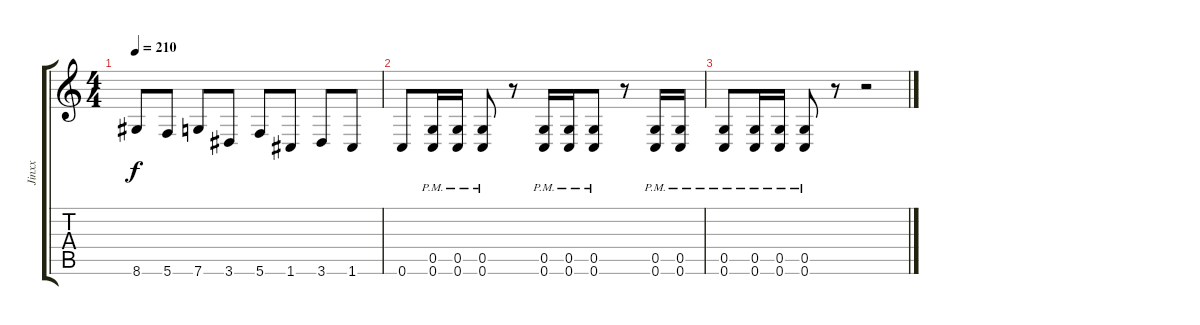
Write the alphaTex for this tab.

\track ("Jinxx" "Jinxx") {instrument distortionguitar}
\staff {score tabs}
\tuning (D4 A3 F3 C3 G2 C2) {hide}
\ts (4 4)
\tempo 210
\clef g2
\ks c
8.6.8{dy f} 5.6.8 7.6.8 3.6.8 5.6.8 1.6.8 3.6.8 1.6.8 |
0.6.8 (0.5{pm} 0.6{pm}).16 (0.5{pm} 0.6{pm}).16 (0.5{pm} 0.6{pm}).8 r.8 (0.5{pm} 0.6{pm}).16 (0.5{pm} 0.6{pm}).16 (0.5{pm} 0.6{pm}).8 r.8 (0.5{pm} 0.6{pm}).16 (0.5{pm} 0.6{pm}).16 |
(0.5{pm} 0.6{pm}).8 (0.5{pm} 0.6{pm}).16 (0.5{pm} 0.6{pm}).16 (0.5{pm} 0.6{pm}).8 r.8 r.2
